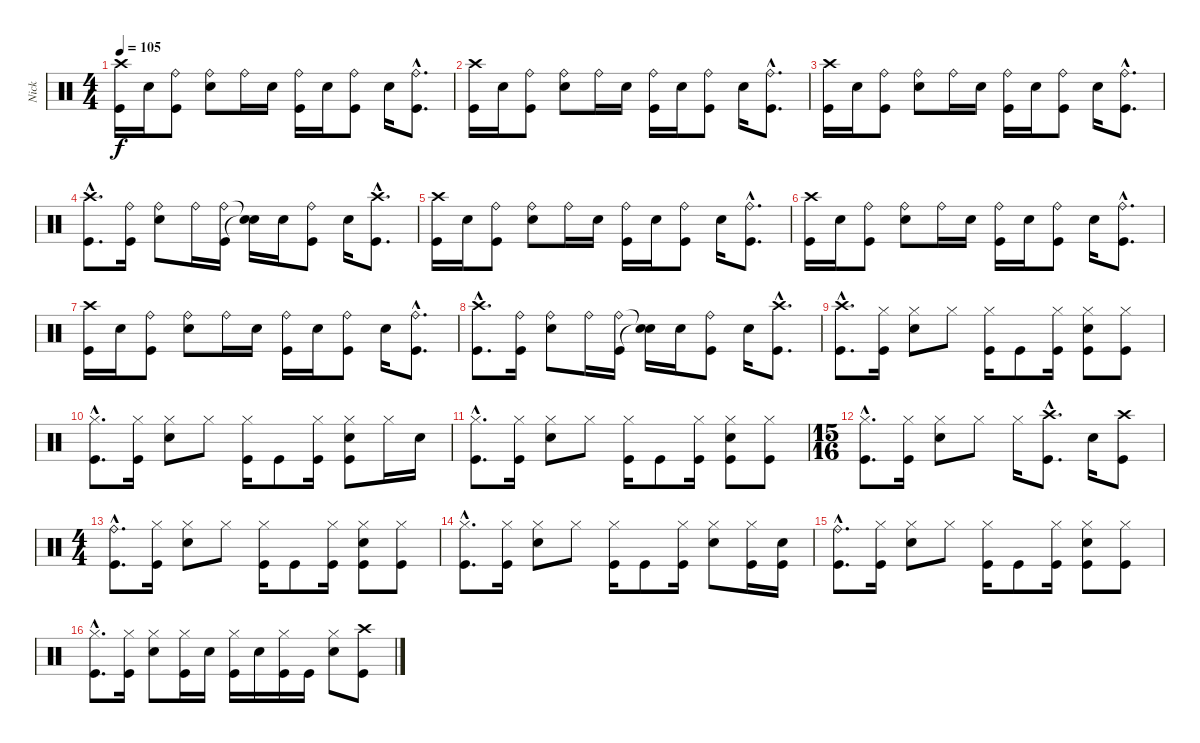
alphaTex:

\track ("Nick" "Nick") {instrument percussion}
\staff {score}
\articulation defaults
\ts (4 4)
\tempo 105
\clef neutral
\ks c
("Kick (hit)" "Crash high (hit)").16{dy f} "Snare (hit) 2".16 ("Kick (hit)" "Ride (bell)").8 ("Ride (bell)" "Snare (hit) 2").8 "Ride (bell)".16 "Snare (hit) 2".16 ("Kick (hit)" "Ride (bell)").16 "Snare (hit) 2".16 ("Kick (hit)" "Ride (bell)").8 "Snare (hit) 2".16 ("Kick (hit)"{hac} "Ride (bell)"{hac}).8{d} |
("Kick (hit)" "Crash high (hit)").16 "Snare (hit) 2".16 ("Kick (hit)" "Ride (bell)").8 ("Ride (bell)" "Snare (hit) 2").8 "Ride (bell)".16 "Snare (hit) 2".16 ("Kick (hit)" "Ride (bell)").16 "Snare (hit) 2".16 ("Kick (hit)" "Ride (bell)").8 "Snare (hit) 2".16 ("Kick (hit)"{hac} "Ride (bell)"{hac}).8{d} |
("Kick (hit)" "Crash high (hit)").16 "Snare (hit) 2".16 ("Kick (hit)" "Ride (bell)").8 ("Ride (bell)" "Snare (hit) 2").8 "Ride (bell)".16 "Snare (hit) 2".16 ("Kick (hit)" "Ride (bell)").16 "Snare (hit) 2".16 ("Kick (hit)" "Ride (bell)").8 "Snare (hit) 2".16 ("Kick (hit)"{hac} "Ride (bell)"{hac}).8{d} |
("Kick (hit)"{hac} "Crash high (hit)"{hac}).8{d} ("Kick (hit)" "Ride (bell)").16 ("Ride (bell)" "Snare (hit) 2").8 "Ride (bell)".16 ("Kick (hit)" "Ride (bell)").16 ("Snare (hit)"{t} "Snare (hit)"{t}).16 "Snare (hit) 2".16 ("Kick (hit)" "Ride (bell)").8 "Snare (hit) 2".16 ("Kick (hit)"{hac} "Crash high (hit)"{hac}).8{d} |
("Kick (hit)" "Crash high (hit)").16 "Snare (hit) 2".16 ("Kick (hit)" "Ride (bell)").8 ("Ride (bell)" "Snare (hit) 2").8 "Ride (bell)".16 "Snare (hit) 2".16 ("Kick (hit)" "Ride (bell)").16 "Snare (hit) 2".16 ("Kick (hit)" "Ride (bell)").8 "Snare (hit) 2".16 ("Kick (hit)"{hac} "Ride (bell)"{hac}).8{d} |
("Kick (hit)" "Crash high (hit)").16 "Snare (hit) 2".16 ("Kick (hit)" "Ride (bell)").8 ("Ride (bell)" "Snare (hit) 2").8 "Ride (bell)".16 "Snare (hit) 2".16 ("Kick (hit)" "Ride (bell)").16 "Snare (hit) 2".16 ("Kick (hit)" "Ride (bell)").8 "Snare (hit) 2".16 ("Kick (hit)"{hac} "Ride (bell)"{hac}).8{d} |
("Kick (hit)" "Crash high (hit)").16 "Snare (hit) 2".16 ("Kick (hit)" "Ride (bell)").8 ("Ride (bell)" "Snare (hit) 2").8 "Ride (bell)".16 "Snare (hit) 2".16 ("Kick (hit)" "Ride (bell)").16 "Snare (hit) 2".16 ("Kick (hit)" "Ride (bell)").8 "Snare (hit) 2".16 ("Kick (hit)"{hac} "Ride (bell)"{hac}).8{d} |
("Kick (hit)"{hac} "Crash high (hit)"{hac}).8{d} ("Kick (hit)" "Ride (bell)").16 ("Ride (bell)" "Snare (hit) 2").8 "Ride (bell)".16 ("Kick (hit)" "Ride (bell)").16 ("Snare (hit)"{t} "Snare (hit)"{t}).16 "Snare (hit) 2".16 ("Kick (hit)" "Ride (bell)").8 "Snare (hit) 2".16 ("Kick (hit)"{hac} "Crash high (hit)"{hac}).8{d} |
("Kick (hit)"{hac} "Crash high (hit)"{hac}).8{d} ("Kick (hit)" "Hi-Hat (closed)").16 ("Hi-Hat (closed)" "Snare (hit) 2").8 "Hi-Hat (closed)".8 ("Kick (hit)" "Hi-Hat (closed)").16 "Kick (hit)".8 ("Kick (hit)" "Hi-Hat (closed)").16 ("Kick (hit)" "Hi-Hat (closed)" "Snare (hit) 2").8 ("Kick (hit)" "Hi-Hat (closed)").8 |
("Kick (hit)"{hac} "Hi-Hat (closed)"{hac}).8{d} ("Kick (hit)" "Hi-Hat (closed)").16 ("Hi-Hat (closed)" "Snare (hit) 2").8 "Hi-Hat (closed)".8 ("Kick (hit)" "Hi-Hat (closed)").16 "Kick (hit)".8 ("Kick (hit)" "Hi-Hat (closed)").16 ("Kick (hit)" "Hi-Hat (closed)" "Snare (hit) 2").8 "Hi-Hat (closed)".16 "Snare (hit) 2".16 |
("Kick (hit)"{hac} "Hi-Hat (closed)"{hac}).8{d} ("Kick (hit)" "Hi-Hat (closed)").16 ("Hi-Hat (closed)" "Snare (hit) 2").8 "Hi-Hat (closed)".8 ("Kick (hit)" "Hi-Hat (closed)").16 "Kick (hit)".8 ("Kick (hit)" "Hi-Hat (closed)").16 ("Kick (hit)" "Hi-Hat (closed)" "Snare (hit) 2").8 ("Kick (hit)" "Hi-Hat (closed)").8 |
\ts (15 16)
("Kick (hit)"{hac} "Hi-Hat (closed)"{hac}).8{d} ("Kick (hit)" "Hi-Hat (closed)").16 ("Hi-Hat (closed)" "Snare (hit) 2").8 "Hi-Hat (closed)".8 "Hi-Hat (closed)".16 ("Kick (hit)"{hac} "Crash high (hit)"{hac}).8{d} "Snare (hit) 2".16 ("Kick (hit)" "Crash high (hit)").8 |
\ts (4 4)
("Kick (hit)"{hac} "Ride (bell)"{hac}).8{d} ("Kick (hit)" "Hi-Hat (closed)").16 ("Hi-Hat (closed)" "Snare (hit) 2").8 "Hi-Hat (closed)".8 ("Kick (hit)" "Hi-Hat (closed)").16 "Kick (hit)".8 ("Kick (hit)" "Hi-Hat (closed)").16 ("Kick (hit)" "Hi-Hat (closed)" "Snare (hit) 2").8 ("Kick (hit)" "Hi-Hat (closed)").8 |
("Kick (hit)"{hac} "Hi-Hat (closed)"{hac}).8{d} ("Kick (hit)" "Hi-Hat (closed)").16 ("Hi-Hat (closed)" "Snare (hit) 2").8 "Hi-Hat (closed)".8 ("Kick (hit)" "Hi-Hat (closed)").16 "Kick (hit)".8 ("Kick (hit)" "Hi-Hat (closed)").16 ("Hi-Hat (closed)" "Snare (hit) 2").8 ("Kick (hit)" "Hi-Hat (closed)").16 ("Kick (hit)" "Snare (hit) 2").16 |
("Kick (hit)"{hac} "Ride (bell)"{hac}).8{d} ("Kick (hit)" "Hi-Hat (closed)").16 ("Hi-Hat (closed)" "Snare (hit) 2").8 "Hi-Hat (closed)".8 ("Kick (hit)" "Hi-Hat (closed)").16 "Kick (hit)".8 ("Kick (hit)" "Hi-Hat (closed)").16 ("Kick (hit)" "Hi-Hat (closed)" "Snare (hit) 2").8 ("Kick (hit)" "Hi-Hat (closed)").8 |
("Kick (hit)"{hac} "Hi-Hat (closed)"{hac}).8{d} ("Kick (hit)" "Hi-Hat (closed)").16 ("Hi-Hat (closed)" "Snare (hit) 2").8 ("Kick (hit)" "Hi-Hat (closed)").16 "Snare (hit) 2".16 ("Kick (hit)" "Hi-Hat (closed)").16 "Snare (hit) 2".16 ("Kick (hit)" "Hi-Hat (closed)").16 "Kick (hit)".16 ("Hi-Hat (closed)" "Snare (hit) 2").8 ("Kick (hit)" "Crash high (hit)").8
